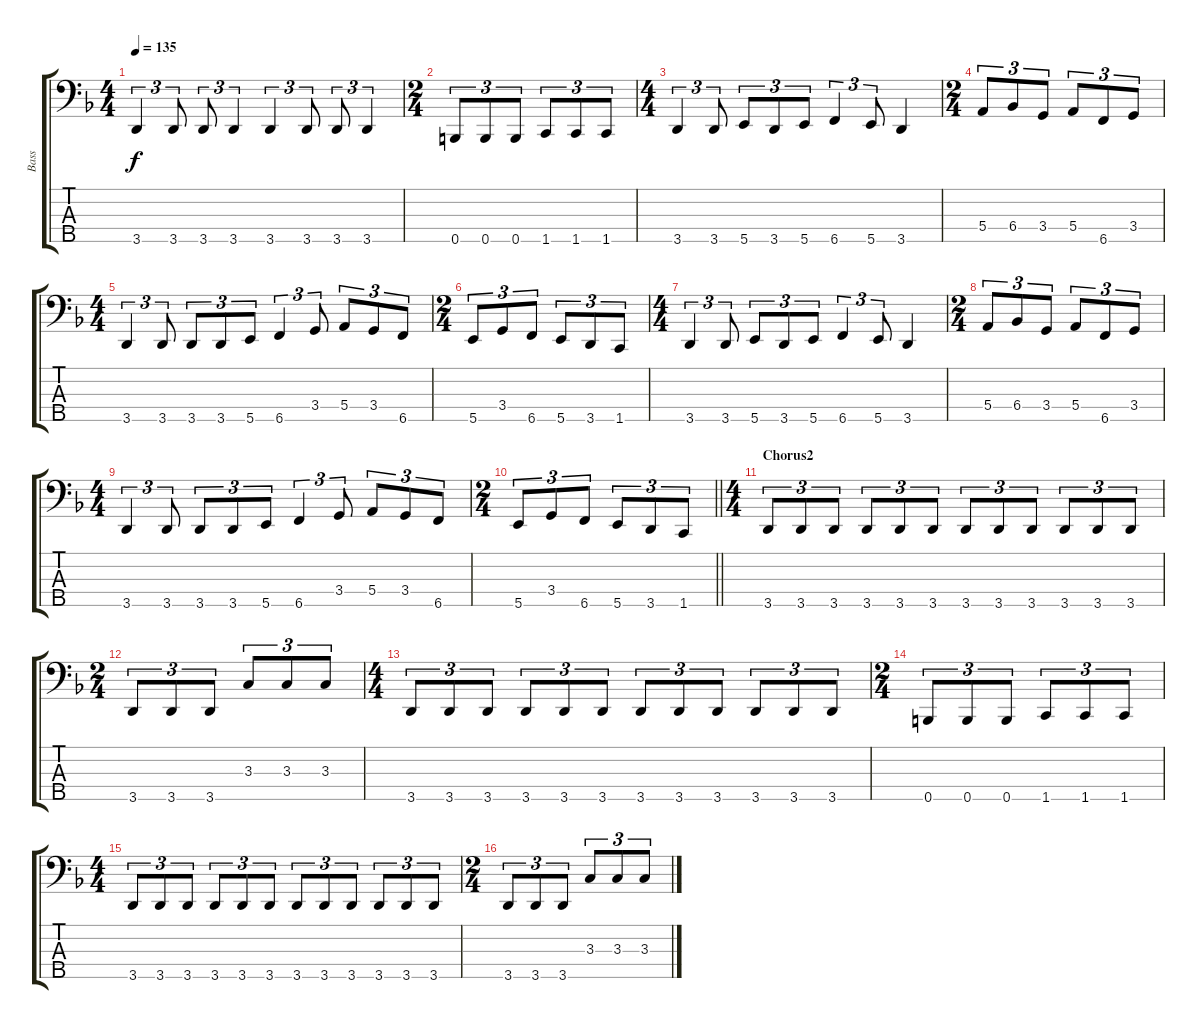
\track ("Bass" "Bass") {instrument electricbassfinger}
\staff {score tabs}
\tuning (G2 D2 A1 E1 B0) {hide}
\ts (4 4)
\tempo 135
\clef f4
\ks dminor
3.5.4{tu (3 2) dy f} 3.5.8{tu (3 2)} 3.5.8{tu (3 2)} 3.5.4{tu (3 2)} 3.5.4{tu (3 2)} 3.5.8{tu (3 2)} 3.5.8{tu (3 2)} 3.5.4{tu (3 2)} |
\ts (2 4)
0.5.8{tu (3 2)} 0.5.8{tu (3 2)} 0.5.8{tu (3 2)} 1.5.8{tu (3 2)} 1.5.8{tu (3 2)} 1.5.8{tu (3 2)} |
\ts (4 4)
3.5.4{tu (3 2)} 3.5.8{tu (3 2)} 5.5.8{tu (3 2)} 3.5.8{tu (3 2)} 5.5.8{tu (3 2)} 6.5.4{tu (3 2)} 5.5.8{tu (3 2)} 3.5.4 |
\ts (2 4)
5.4.8{tu (3 2)} 6.4.8{tu (3 2)} 3.4.8{tu (3 2)} 5.4.8{tu (3 2)} 6.5.8{tu (3 2)} 3.4.8{tu (3 2)} |
\ts (4 4)
3.5.4{tu (3 2)} 3.5.8{tu (3 2)} 3.5.8{tu (3 2)} 3.5.8{tu (3 2)} 5.5.8{tu (3 2)} 6.5.4{tu (3 2)} 3.4.8{tu (3 2)} 5.4.8{tu (3 2)} 3.4.8{tu (3 2)} 6.5.8{tu (3 2)} |
\ts (2 4)
5.5.8{tu (3 2)} 3.4.8{tu (3 2)} 6.5.8{tu (3 2)} 5.5.8{tu (3 2)} 3.5.8{tu (3 2)} 1.5.8{tu (3 2)} |
\ts (4 4)
3.5.4{tu (3 2)} 3.5.8{tu (3 2)} 5.5.8{tu (3 2)} 3.5.8{tu (3 2)} 5.5.8{tu (3 2)} 6.5.4{tu (3 2)} 5.5.8{tu (3 2)} 3.5.4 |
\ts (2 4)
5.4.8{tu (3 2)} 6.4.8{tu (3 2)} 3.4.8{tu (3 2)} 5.4.8{tu (3 2)} 6.5.8{tu (3 2)} 3.4.8{tu (3 2)} |
\ts (4 4)
3.5.4{tu (3 2)} 3.5.8{tu (3 2)} 3.5.8{tu (3 2)} 3.5.8{tu (3 2)} 5.5.8{tu (3 2)} 6.5.4{tu (3 2)} 3.4.8{tu (3 2)} 5.4.8{tu (3 2)} 3.4.8{tu (3 2)} 6.5.8{tu (3 2)} |
\ts (2 4)
\barLineRight lightlight
5.5.8{tu (3 2)} 3.4.8{tu (3 2)} 6.5.8{tu (3 2)} 5.5.8{tu (3 2)} 3.5.8{tu (3 2)} 1.5.8{tu (3 2)} |
\ts (4 4)
\section ("" "Chorus2")
3.5.8{tu (3 2)} 3.5.8{tu (3 2)} 3.5.8{tu (3 2)} 3.5.8{tu (3 2)} 3.5.8{tu (3 2)} 3.5.8{tu (3 2)} 3.5.8{tu (3 2)} 3.5.8{tu (3 2)} 3.5.8{tu (3 2)} 3.5.8{tu (3 2)} 3.5.8{tu (3 2)} 3.5.8{tu (3 2)} |
\ts (2 4)
3.5.8{tu (3 2)} 3.5.8{tu (3 2)} 3.5.8{tu (3 2)} 3.3.8{tu (3 2)} 3.3.8{tu (3 2)} 3.3.8{tu (3 2)} |
\ts (4 4)
3.5.8{tu (3 2)} 3.5.8{tu (3 2)} 3.5.8{tu (3 2)} 3.5.8{tu (3 2)} 3.5.8{tu (3 2)} 3.5.8{tu (3 2)} 3.5.8{tu (3 2)} 3.5.8{tu (3 2)} 3.5.8{tu (3 2)} 3.5.8{tu (3 2)} 3.5.8{tu (3 2)} 3.5.8{tu (3 2)} |
\ts (2 4)
0.5.8{tu (3 2)} 0.5.8{tu (3 2)} 0.5.8{tu (3 2)} 1.5.8{tu (3 2)} 1.5.8{tu (3 2)} 1.5.8{tu (3 2)} |
\ts (4 4)
3.5.8{tu (3 2)} 3.5.8{tu (3 2)} 3.5.8{tu (3 2)} 3.5.8{tu (3 2)} 3.5.8{tu (3 2)} 3.5.8{tu (3 2)} 3.5.8{tu (3 2)} 3.5.8{tu (3 2)} 3.5.8{tu (3 2)} 3.5.8{tu (3 2)} 3.5.8{tu (3 2)} 3.5.8{tu (3 2)} |
\ts (2 4)
3.5.8{tu (3 2)} 3.5.8{tu (3 2)} 3.5.8{tu (3 2)} 3.3.8{tu (3 2)} 3.3.8{tu (3 2)} 3.3.8{tu (3 2)}
